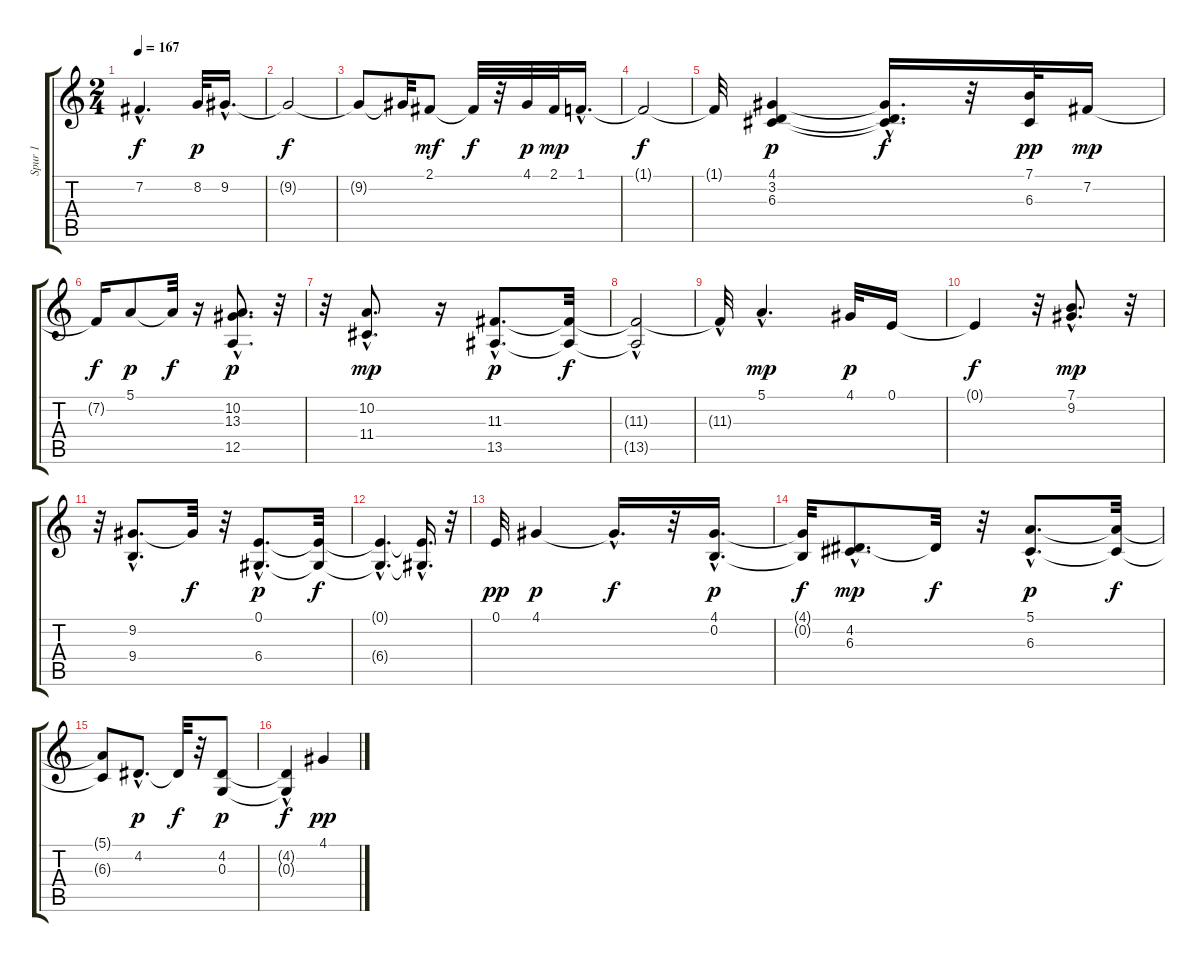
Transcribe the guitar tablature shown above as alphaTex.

\track ("Spur 1" "Spur 1") {instrument tangoaccordion}
\staff {score tabs}
\tuning (E4 B3 G3 D3 A2 E2) {hide}
\ts (2 4)
\tempo 167
\clef g2
\ks c
7.2{hac t}.4{d dy f} 8.2.32{dy p} 9.2{hac}.16{d} |
9.2{t}.2{dy f} |
9.2{t}.8 9.2{t}.32 2.1.8{dy mf} 2.1{t}.32{dy f} r.32 4.1.32{dy p} 2.1.32{dy mp} 1.1{hac}.16{d} |
1.1{t}.2{dy f} |
1.1{t}.32 (4.1 3.2 6.3).4{dy p} (4.1{hac t} 3.2{t} 6.3{hac t}).16{d dy f} r.32 (7.1 6.3).32{dy pp} 7.2.16{dy mp} |
7.2{t}.16{dy f} 5.1.8{dy p} 5.1{t}.32{dy f} r.16 (10.2{hac} 13.3{hac} 12.5{hac}).8{d dy p} r.32 |
r.32 (10.2{hac} 11.4{hac}).8{d dy mp} r.16 (11.3{hac} 13.5{hac}).8{d dy p} (11.3{t} 13.5{t}).32{dy f} |
(11.3{t} 13.5{hac t}).2 |
11.3{hac t}.32 5.1{hac}.4{d dy mp} 4.1.32{dy p} 0.1.16 |
0.1{t}.4{dy f} r.32 (7.1 9.2{hac}).8{d dy mp} r.32 |
r.32 (9.2{hac} 9.4{hac}).8{d} 9.2{t}.32{dy f} r.32 (0.1{hac} 6.4{hac}).8{d dy p volume 13} (0.1{t} 6.4{t}).32{dy f} |
(0.1{hac t} 6.4{hac t}).4{d} (0.1{hac t} 6.4{hac t}).16{d} r.32 |
0.1.32{dy pp volume 13} 4.1.4{dy p} 4.1{hac t}.16{d dy f} r.32 (4.1{hac} 0.2{hac}).16{d dy p} |
(4.1{t} 0.2{t}).32{dy f} (4.2{hac} 6.3{hac}).8{d dy mp} 4.2{t}.32{dy f} r.32 (5.1{hac} 6.3{hac}).8{d dy p volume 13} (5.1{t} 6.3{t}).32{dy f} |
(5.1{t} 6.3{t}).8 4.2{hac}.8{d dy p} 4.2{t}.32{dy f} r.32 (4.2 0.3).8{dy p} |
(4.2{hac t} 0.3{hac t}).4{dy f} 4.1.4{dy pp volume 13}
